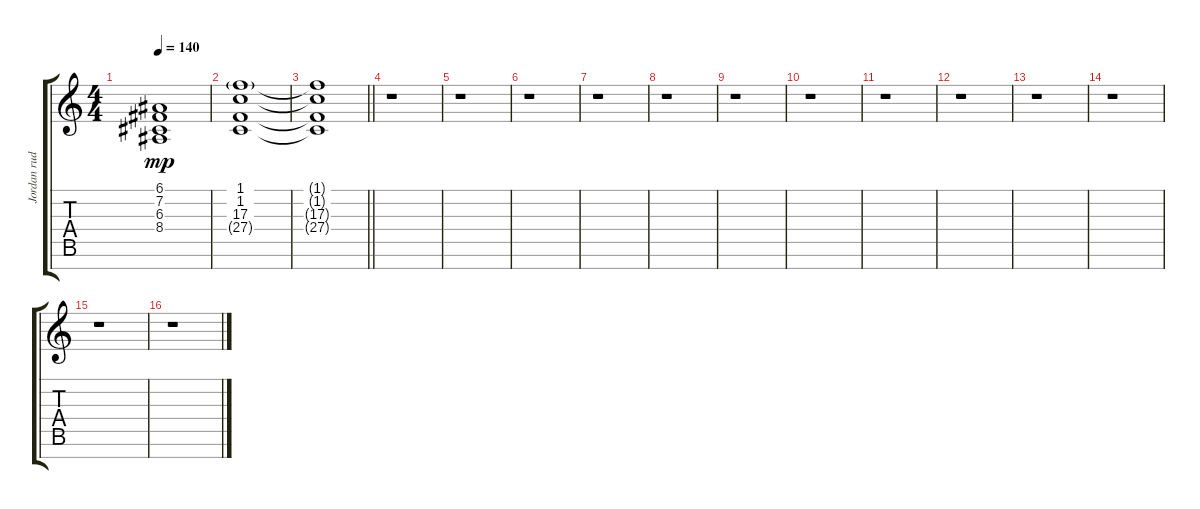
\track ("Jordan rudess" "Jordan rud") {instrument synthstrings1}
\staff {score tabs}
\tuning (E4 B3 G3 D3 A2 E2 B1) {hide}
\ts (4 4)
\tempo 140
\clef g2
\ks c
(6.1{t} 7.2{t} 6.3{t} 8.4{t}).1{dy mp} |
(1.1 1.2 17.3 27.4{g}).1 |
\barLineRight lightlight
(1.1{t} 1.2{t} 17.3{t} 27.4{t}).1 |
r.1 |
r.1 |
r.1 |
r.1 |
r.1 |
r.1 |
r.1 |
r.1 |
r.1 |
r.1 |
r.1 |
r.1 |
r.1
